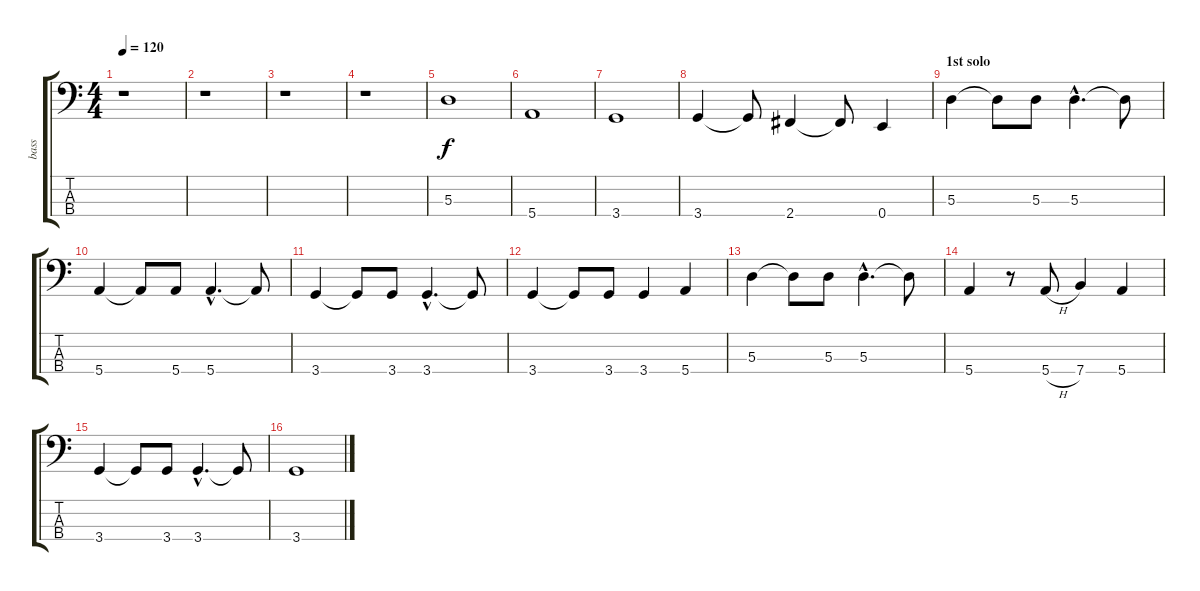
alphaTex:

\track ("bass" "bass") {instrument electricbasspick}
\staff {score tabs}
\tuning (G2 D2 A1 E1) {hide}
\ts (4 4)
\tempo 120
\clef f4
\ks c
r.1{dy f instrument electricbasspick} |
r.1 |
r.1 |
r.1 |
5.3.1 |
5.4.1 |
3.4.1 |
3.4.4 3.4{t}.8 2.4.4 2.4{t}.8 0.4.4 |
\section ("" "1st solo")
5.3.4 5.3{t}.8 5.3.8 5.3{hac}.4{d} 5.3{t}.8 |
5.4.4 5.4{t}.8 5.4.8 5.4{hac}.4{d} 5.4{t}.8 |
3.4.4 3.4{t}.8 3.4.8 3.4{hac}.4{d} 3.4{t}.8 |
3.4.4 3.4{t}.8 3.4.8 3.4.4 5.4.4 |
5.3.4 5.3{t}.8 5.3.8 5.3{hac}.4{d} 5.3{t}.8 |
5.4.4 r.8 5.4{h}.8 7.4.4 5.4.4 |
3.4.4 3.4{t}.8 3.4.8 3.4{hac}.4{d} 3.4{t}.8 |
3.4.1
